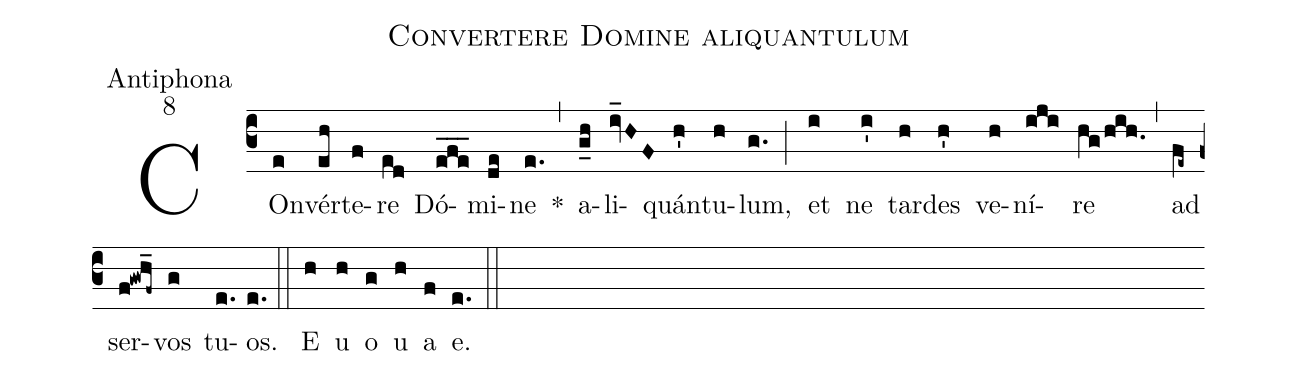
name:Convertere Domine aliquantulum;
office-part:Antiphona;
mode:8;
%%
(c3) COn(e)vér(eh)te(f)re(ed) Dó(efe___)mi(de)ne(e.) *(,) a(g_h)li(iv_HF)quán(h')tu(h)lum,(g.) (;) et(i) ne(i') tar(h)des(h') ve(h)ní(iji)re(hg/hih.) (,) ad(fe~) ser(f!gwh_f~)vos(g) tu(e.)os.(e.) (::)
<eu>E(h) u(h) o(g) u(h) a(f) e.</eu>(e.) (::)
